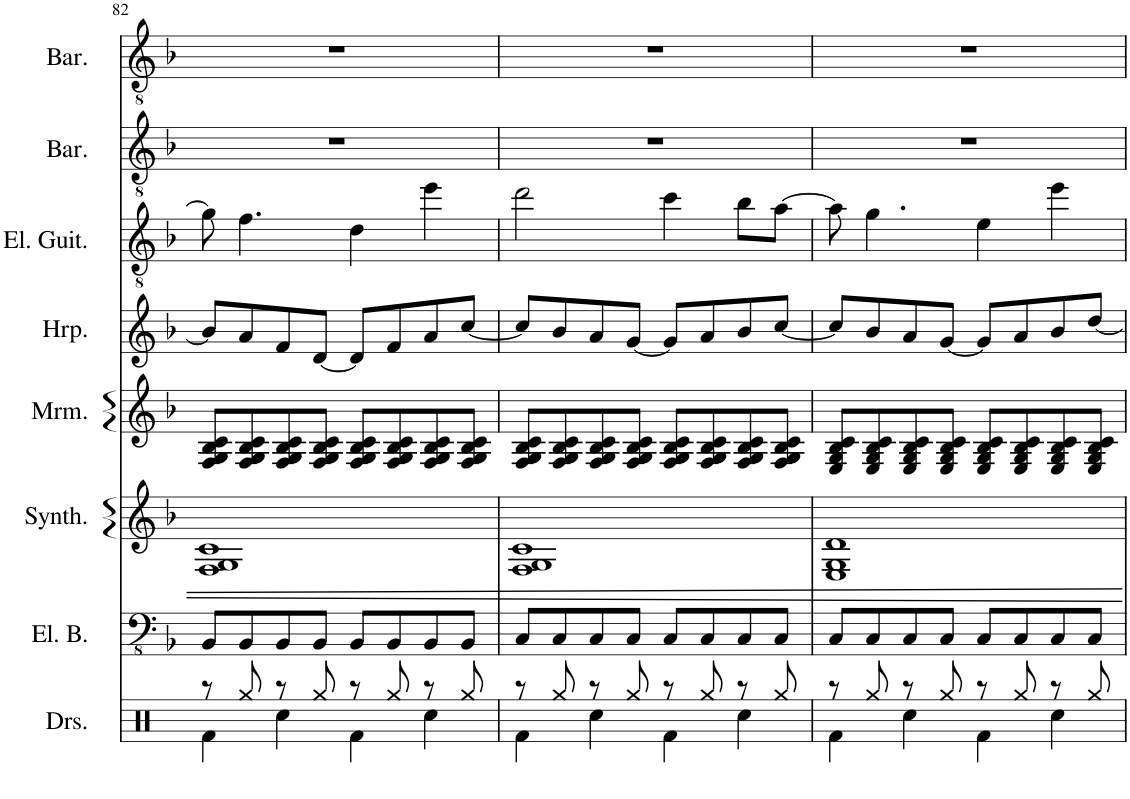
**kern	**kern	**kern	**kern	**kern	**kern	**kern	**kern
*part8	*part7	*part6	*part5	*part4	*part3	*part2	*part1
*staff8	*staff7	*staff6	*staff5	*staff4	*staff3	*staff2	*staff1
*I"Drumset	*I"Electric Bass	*I"String Synthesizer	*I"Marimba	*I"Harp	*I"Electric Guitar	*I"Baritone	*I"Baritone
*I'Drs.	*I'El. B.	*I'Synth.	*I'Mrm.	*I'Hrp.	*I'El. Guit.	*I'Bar.	*I'Bar.
!!LO:PB:g=z
*clefX	*clefFv4	*clefG2	*clefG2	*clefG2	*clefGv2	*clefGv2	*clefGv2
*k[]	*k[b-]	*k[b-]	*k[b-]	*k[b-]	*k[b-]	*k[b-]	*k[b-]
*M4/4	*M4/4	*M4/4	*M4/4	*M4/4	*M4/4	*M4/4	*M4/4
=82	=82	=82	=82	=82	=82	=82	=82
*^	*	*	*	*	*	*	*
8r	4Rf\	8BBB-/L	1F 1G 1c	8F/ 8G/ 8B-/ 8c/L	8b-/L]	8g\]	1r	1r
8Rgg/	.	8BBB-/	.	8F/ 8G/ 8B-/ 8c/	8a/	4.f\	.	.
8r	4Rcc\	8BBB-/	.	8F/ 8G/ 8B-/ 8c/	8f/	.	.	.
8Rgg/	.	8BBB-/J	.	8F/ 8G/ 8B-/ 8c/J	[8d/J	.	.	.
8r	4Rf\	8BBB-/L	.	8F/ 8G/ 8B-/ 8c/L	8d/L]	4d\	.	.
8Rgg/	.	8BBB-/	.	8F/ 8G/ 8B-/ 8c/	8f/	.	.	.
8r	4Rcc\	8BBB-/	.	8F/ 8G/ 8B-/ 8c/	8a/	4ee\	.	.
8Rgg/	.	8BBB-/J	.	8F/ 8G/ 8B-/ 8c/J	[8cc/J	.	.	.
=83	=83	=83	=83	=83	=83	=83	=83	=83
8r	4Rf\	8CC/L	1F 1G 1c	8F/ 8G/ 8B-/ 8c/L	8cc/L]	2dd\	1r	1r
8Rgg/	.	8CC/	.	8F/ 8G/ 8B-/ 8c/	8b-/	.	.	.
8r	4Rcc\	8CC/	.	8F/ 8G/ 8B-/ 8c/	8a/	.	.	.
8Rgg/	.	8CC/J	.	8F/ 8G/ 8B-/ 8c/J	[8g/J	.	.	.
8r	4Rf\	8CC/L	.	8F/ 8G/ 8B-/ 8c/L	8g/L]	4cc\	.	.
8Rgg/	.	8CC/	.	8F/ 8G/ 8B-/ 8c/	8a/	.	.	.
8r	4Rcc\	8CC/	.	8F/ 8G/ 8B-/ 8c/	8b-/	8b-\L	.	.
8Rgg/	.	8CC/J	.	8F/ 8G/ 8B-/ 8c/J	[8cc/J	[8a\J	.	.
=84	=84	=84	=84	=84	=84	=84	=84	=84
8r	4Rf\	8CC/L	1E 1G 1d	8E/ 8G/ 8B-/ 8c/L	8cc/L]	8a\]	1r	1r
8Rgg/	.	8CC/	.	8E/ 8G/ 8B-/ 8c/	8b-/	4.g\	.	.
8r	4Rcc\	8CC/	.	8E/ 8G/ 8B-/ 8c/	8a/	.	.	.
8Rgg/	.	8CC/J	.	8E/ 8G/ 8B-/ 8c/J	[8g/J	.	.	.
8r	4Rf\	8CC/L	.	8E/ 8G/ 8B-/ 8c/L	8g/L]	4e\	.	.
8Rgg/	.	8CC/	.	8E/ 8G/ 8B-/ 8c/	8a/	.	.	.
8r	4Rcc\	8CC/	.	8E/ 8G/ 8B-/ 8c/	8b-/	4ee\	.	.
8Rgg/	.	8CC/J	.	8E/ 8G/ 8B-/ 8c/J	[8dd/J	.	.	.
*v	*v	*	*	*	*	*	*	*
=	=	=	=	=	=	=	=
*-	*-	*-	*-	*-	*-	*-	*-
